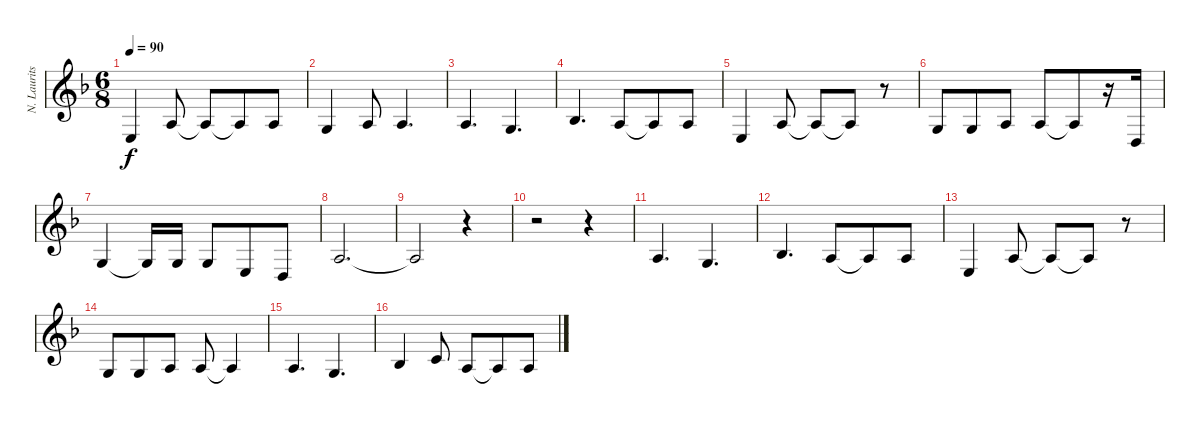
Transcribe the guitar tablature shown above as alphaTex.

\track ("N. Lauritsen (Lead Vocals)" "N. Laurits") {instrument violin}
\staff {score}
\tuning (E4 B3 G3 D3 A2 E2) {hide}
\ts (6 8)
\tempo 90
\clef g2
\ks dminor
2.4.4{dy f} 7.4.8 7.4{t}.8 7.4{t}.8 7.4.8 |
5.4.4 7.4.8 7.4.4{d} |
7.4.4{d} 5.4.4{d} |
8.4.4{d} 7.4.8 7.4{t}.8 7.4.8 |
2.4.4 7.4.8 7.4{t}.8 7.4{t}.8 r.8 |
5.4.8 5.4.8 7.4.8 7.4.8 7.4{t}.8 r.16 5.5.16 |
5.4.4 5.4{t}.16 5.4.16 5.4.8 2.4.8 0.4.8 |
7.4.2{d} |
7.4{t}.2 r.4 |
r.2 r.4 |
7.4.4{d} 5.4.4{d} |
8.4.4{d} 7.4.8 7.4{t}.8 7.4.8 |
2.4.4 7.4.8 7.4{t}.8 7.4{t}.8 r.8 |
5.4.8 5.4.8 7.4.8 7.4.8 7.4{t}.4 |
7.4.4{d} 5.4.4{d} |
8.4.4 10.4.8 7.4.8 7.4{t}.8 7.4.8
